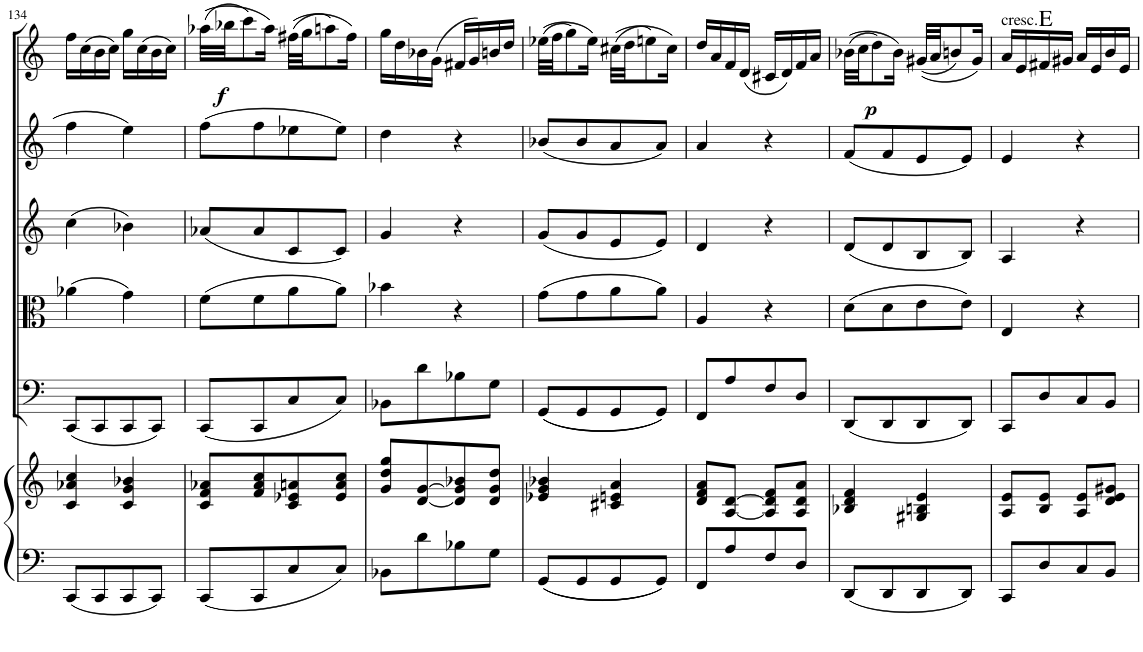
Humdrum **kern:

**kern	**kern	**kern	**kern	**kern	**kern	**kern	**dynam
*part6	*part6	*part5	*part4	*part3	*part2	*part1	*part1
*staff7	*staff6	*staff5	*staff4	*staff3	*staff2	*staff1	*staff1
*I"Harpsichord	*	*I"Violoncellos  and Basses	*I"Violas	*I"Violins 2	*I"Violins 1	*I"Solo Violin	*
*I'Hpschd	*	*	*	*	*	*I'Vln	*
!!LO:PB:g=z
*clefF4	*clefG2	*clefF4	*clefC3	*clefG2	*clefG2	*clefG2	*
*k[]	*k[]	*k[]	*k[]	*k[]	*k[]	*k[]	*
*M2/4	*M2/4	*M2/4	*M2/4	*M2/4	*M2/4	*M2/4	*
=134	=134	=134	=134	=134	=134	=134	=134
8CC/L	4c/ 4a-X/ 4cc/	(8CC/L	(4a-X\	(4cc\	4ff\	16ff\LL	.
.	.	.	.	.	.	(16cc\	.
8CC/	.	8CC/	.	.	.	16b\	.
.	.	.	.	.	.	16cc\JJ)	.
8CC/	4c/ 4g/ 4b-X/	8CC/	4g\)	4b-X\)	4ee\	16gg\LL	.
.	.	.	.	.	.	(16cc\	.
8CC/J	.	8CC/J)	.	.	.	16b\	.
.	.	.	.	.	.	16cc\JJ)	.
=135	=135	=135	=135	=135	=135	=135	=135
!	!	!	!	!	!	!	!LO:DY:b
8CC/L	8c/ 8f/ 8a-X/L	(8CC/L	(8f\L	(8a-X/L	(8ff\L	((32aa-X\LLL	f
.	.	.	.	.	.	32bb-X\JJ	.
.	.	.	.	.	.	8ccc\)	.
8CC/	8f/ 8a-/ 8cc/	8CC/	8f\	8a-/	8ff\	.	.
.	.	.	.	.	.	16aa-\Jk)	.
8C/	8c/ 8e-X/ 8an/	8C/	8a\	8c/	8ee-X\	((32ff#X\LLL	.
.	.	.	.	.	.	32gg\JJ	.
.	.	.	.	.	.	8aan\)	.
8C/J	8e-/ 8a/ 8cc/J	8C/J)	8a\J)	8c/J)	8ee-\J)	.	.
.	.	.	.	.	.	16ff#\Jk)	.
=136	=136	=136	=136	=136	=136	=136	=136
8BB-X\L	8g/ 8dd/ 8gg/L	8BB-X\L	4b-X\	4g/	4dd\	16gg\LL	.
.	.	.	.	.	.	16dd\	.
8d\	[8d/ [8g/	8d\	.	.	.	16b-X\	.
.	.	.	.	.	.	(16g\JJ	.
8B-X\	8d/] 8g/] 8b-X/	8B-X\	4r	4r	4r	16f#X/LL	.
.	.	.	.	.	.	16g/)	.
8G\J	8d/ 8g/ 8dd/J	8G\J	.	.	.	16bn/	.
.	.	.	.	.	.	16dd/JJ	.
=137	=137	=137	=137	=137	=137	=137	=137
8GG/L	4e-X/ 4g/ 4b-X/	((8GG/L	(8g\L	(8g/L	(8b-X/L	((32ee-X\LLL	.
.	.	.	.	.	.	32ff\JJ	.
.	.	.	.	.	.	8gg\)	.
8GG/	.	8GG/	8g\	8g/	8b-/	.	.
.	.	.	.	.	.	16ee-\Jk)	.
8GG/	4c#X/ 4en/ 4a/	8GG/	8a\	8e/	8a/	((32cc#X\LLL	.
.	.	.	.	.	.	32dd\JJ	.
.	.	.	.	.	.	8een\)	.
8GG/J	.	8GG/J))	8a\J)	8e/J)	8a/J)	.	.
.	.	.	.	.	.	16cc#\Jk)	.
=138	=138	=138	=138	=138	=138	=138	=138
8FF/L	8d/ 8f/ 8a/L	8FF/L	4A/	4d/	4a/	16dd/LL	.
.	.	.	.	.	.	16a/	.
8A/	[8A/ [8d/J	8A/	.	.	.	16f/	.
.	.	.	.	.	.	(16d/JJ	.
8F/	8A/] 8d/] 8f/L	8F/	4r	4r	4r	16c#X/LL	.
.	.	.	.	.	.	16d/)	.
8D/J	8A/ 8d/ 8a/J	8D/J	.	.	.	16f/	.
.	.	.	.	.	.	16a/JJ	.
=139	=139	=139	=139	=139	=139	=139	=139
!	!	!	!	!	!	!	!LO:DY:b
8DD/L	4B-X/ 4d/ 4f/	(8DD/L	(8d\L	(8d/L	(8f/L	((32b-X\LLL	p
.	.	.	.	.	.	32cc\JJ	.
.	.	.	.	.	.	8dd\)	.
8DD/	.	8DD/	8d\	8d/	8f/	.	.
.	.	.	.	.	.	16b-\Jk)	.
8DD/	4G#X/ 4Bn/ 4e/	8DD/	8e\	8B/	8e/	((32g#X/LLL	.
.	.	.	.	.	.	32a/JJ	.
.	.	.	.	.	.	8bn/)	.
8DD/J	.	8DD/J)	8e\J)	8B/J)	8e/J)	.	.
.	.	.	.	.	.	16g#/Jk)	.
=140	=140	=140	=140	=140	=140	=140	=140
!	!	!	!	!	!	!LO:TX:a:t=cresc.	!
8CC/L	8A/ 8e/L	8CC/L	4E/	4A/	4e/	16a/LL	.
.	.	.	.	.	.	16e/	.
!	!	!	!	!	!	!LO:TX:a:t=E	!
8D/	8B/ 8e/J	8D/	.	.	.	16f#X/	.
.	.	.	.	.	.	16g#X/JJ	.
8C/	8A/ 8e/L	8C/	4r	4r	4r	16a/LL	.
.	.	.	.	.	.	16e/	.
8BB/J	8d/ 8e/ 8g#X/J	8BB/J	.	.	.	16b/	.
.	.	.	.	.	.	16e/JJ	.
=	=	=	=	=	=	=	=
*-	*-	*-	*-	*-	*-	*-	*-
